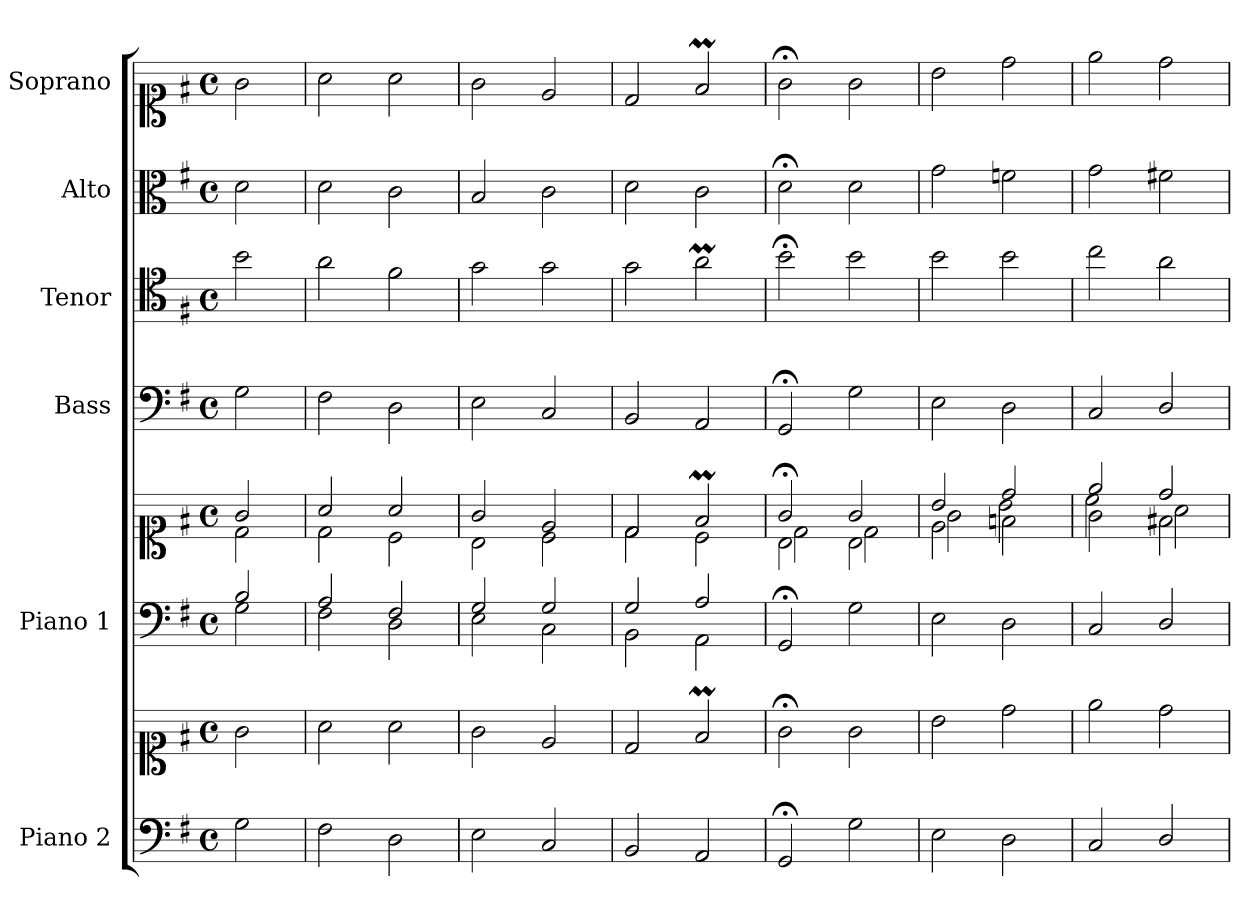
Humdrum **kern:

**kern	**kern	**kern	**kern	**kern	**kern	**kern	**kern
*part6	*part6	*part5	*part5	*part4	*part3	*part2	*part1
*staff8	*staff7	*staff6	*staff5	*staff4	*staff3	*staff2	*staff1
*I"Piano 2	*	*I"Piano 1	*	*I"Bass	*I"Tenor	*I"Alto	*I"Soprano
*I'Pno 2	*	*I'Pno 1	*	*I'B.	*I'T.	*I'A.	*I'S.
*clefF4	*clefC1	*clefF4	*clefC1	*clefF4	*clefC4	*clefC3	*clefC1
*	*	*	*	*	*ITrd7c12	*	*
*k[f#]	*k[f#]	*k[f#]	*k[f#]	*k[f#]	*k[f#]	*k[f#]	*k[f#]
*G:	*G:	*G:	*G:	*G:	*G:	*G:	*G:
*M4/4	*M4/4	*M4/4	*M4/4	*M4/4	*M4/4	*M4/4	*M4/4
*met(c)	*met(c)	*met(c)	*met(c)	*met(c)	*met(c)	*met(c)	*met(c)
=1	=1	=1	=1	=1	=1	=1	=1
*	*	*^	*^	*	*	*	*
2G\	2g\	2B/	2G\	2g/	2d\	2G\	2B\	2d\	2g\
=2	=2	=2	=2	=2	=2	=2	=2	=2	=2
2F#\	2a\	2A/	2F#\	2a/	2d\	2F#\	2A\	2d\	2a\
2D\	2a\	2F#/	2D\	2a/	2c\	2D\	2F#\	2c\	2a\
=3	=3	=3	=3	=3	=3	=3	=3	=3	=3
2E\	2g\	2G/	2E\	2g/	2B\	2E\	2G\	2B/	2g\
2C/	2e/	2G/	2C\	2e/	2c\	2C/	2G\	2c\	2e/
=4	=4	=4	=4	=4	=4	=4	=4	=4	=4
2BB/	2d/	2G/	2BB\	2d/	2d\	2BB/	2G\	2d\	2d/
2AA/	2f#m/	2A/	2AA\	2f#m/	2c\	2AA/	2AM\	2c\	2f#m/
*	*	*v	*v	*	*	*	*	*	*
=5	=5	=5	=5	=5	=5	=5	=5	=5
*	*	*	*	*^	*	*	*	*
2GG;/	2g;<\	2GG;/	2g;</	2B\	2d\	2GG;</	2B;<\	2d;<\	2g;<\
2G\	2g\	2G\	2g/	2B\	2d\	2G\	2B\	2d\	2g\
=6	=6	=6	=6	=6	=6	=6	=6	=6	=6
2E\	2b\	2E\	2b/	2e\	2g\	2E\	2B\	2g\	2b\
2D\	2dd\	2D\	2dd/	2fn\	2b\	2D\	2B\	2fn\	2dd\
=7	=7	=7	=7	=7	=7	=7	=7	=7	=7
2C/	2ee\	2C/	2ee/	2g\	2cc\	2C/	2c\	2g\	2ee\
2D/	2dd\	2D/	2dd/	2f#X\	2a\	2D/	2A\	2f#X\	2dd\
*	*	*	*v	*v	*v	*	*	*	*
=	=	=	=	=	=	=	=
*-	*-	*-	*-	*-	*-	*-	*-
